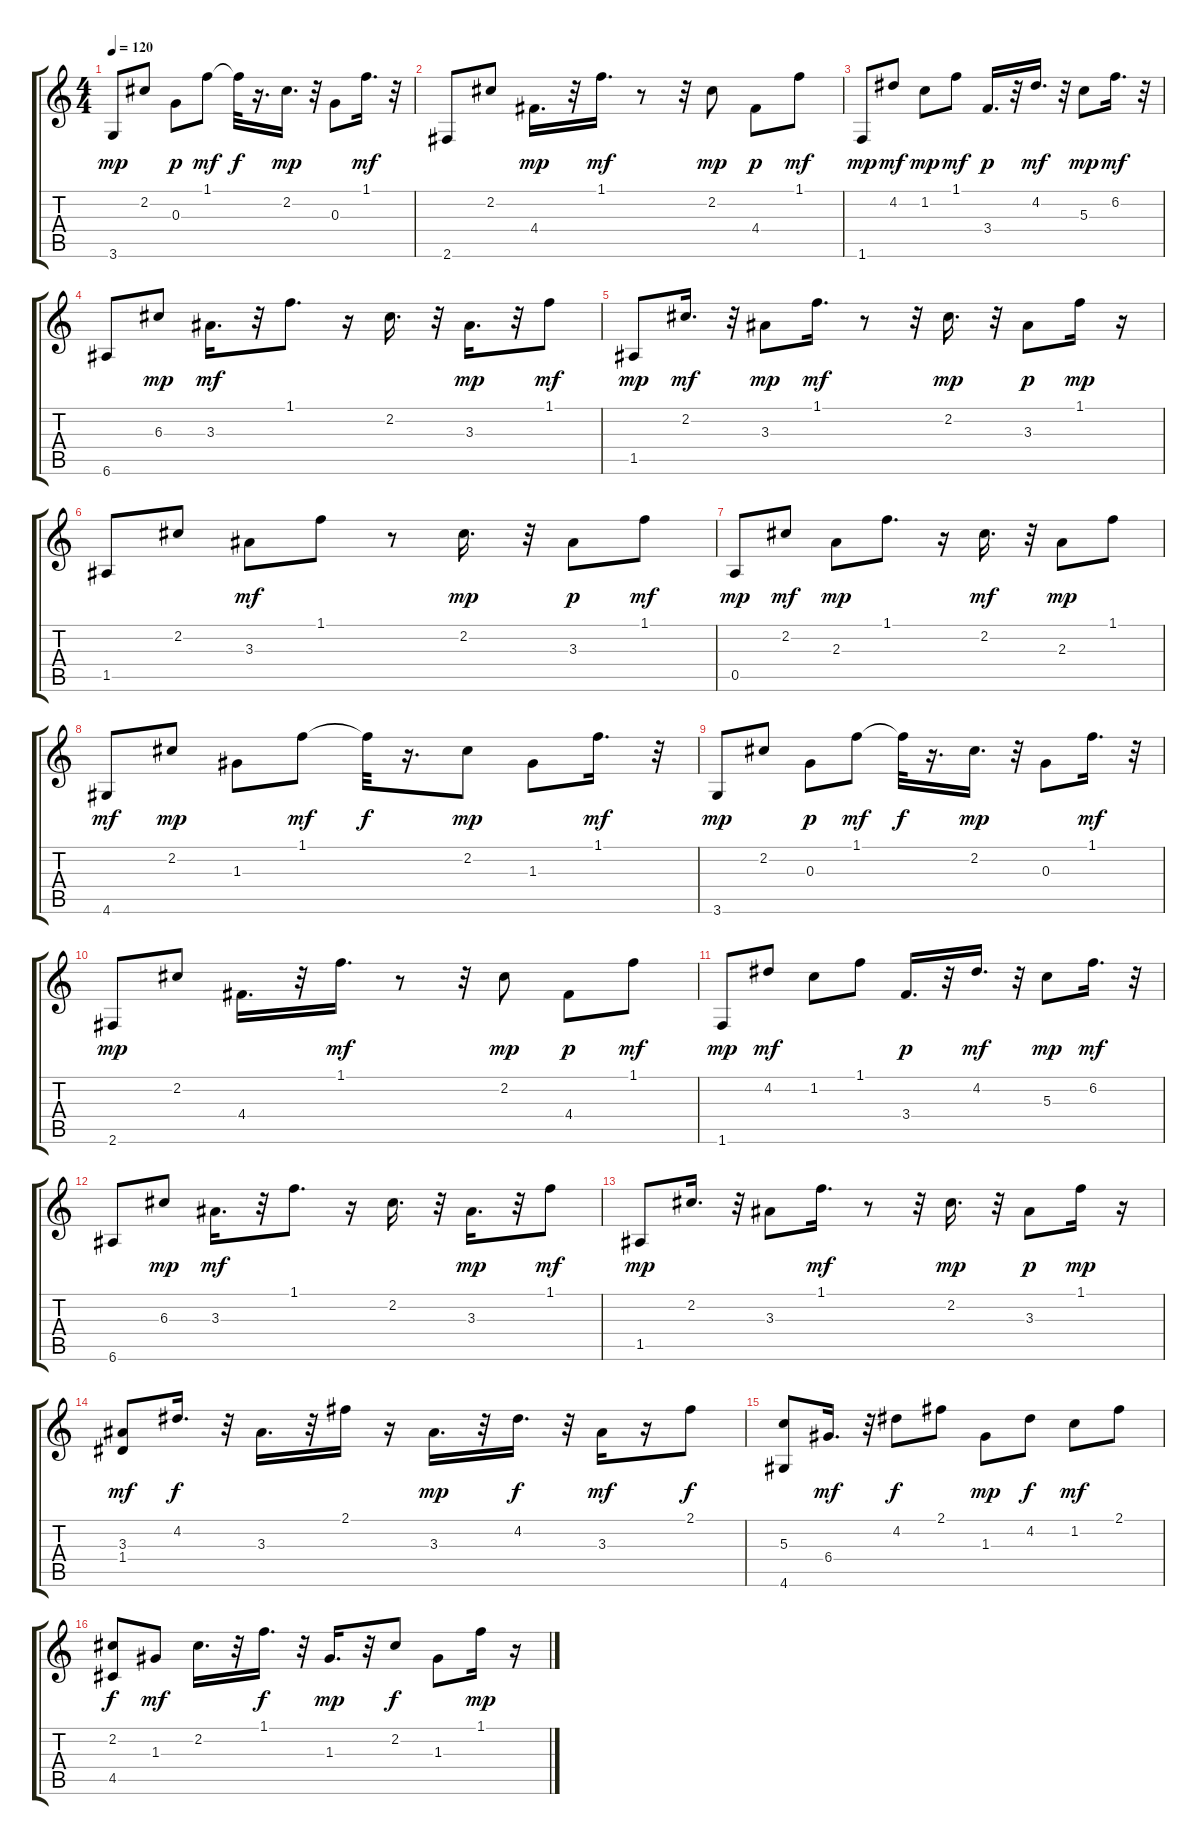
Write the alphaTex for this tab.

\track "" {instrument acousticguitarsteel}
\staff {score tabs}
\tuning (E4 B3 G3 D3 A2 E2) {hide}
\ts (4 4)
\tempo 120
\clef g2
\ks c
3.6.8{dy mp} 2.2.8 0.3.8{dy p} 1.1.8{dy mf} 1.1{t}.32{dy f} r.16{d} 2.2.16{d dy mp} r.32 0.3.8 1.1.16{d dy mf} r.32 |
2.6.8 2.2.8 4.4.16{d dy mp} r.32 1.1.16{d dy mf} r.8 r.32 2.2.8{dy mp} 4.4.8{dy p} 1.1.8{dy mf} |
1.6.8{dy mp} 4.2.8{dy mf} 1.2.8{dy mp} 1.1.8{dy mf} 3.4.16{d dy p} r.32 4.2.16{d dy mf} r.32 5.3.8{dy mp} 6.2.16{d dy mf} r.32 |
6.6.8 6.3.8{dy mp} 3.3.16{d dy mf} r.32 1.1.8{d} r.16 2.2.16{d} r.32 3.3.16{d dy mp} r.32 1.1.8{dy mf} |
1.5.8{dy mp} 2.2.16{d dy mf} r.32 3.3.8{dy mp} 1.1.16{d dy mf} r.8 r.32 2.2.16{d dy mp} r.32 3.3.8{dy p} 1.1.16{dy mp} r.16 |
1.5.8 2.2.8 3.3.8{dy mf} 1.1.8 r.8 2.2.16{d dy mp} r.32 3.3.8{dy p} 1.1.8{dy mf} |
0.5.8{dy mp} 2.2.8{dy mf} 2.3.8{dy mp} 1.1.8{d} r.16 2.2.16{d dy mf} r.32 2.3.8{dy mp} 1.1.8 |
4.6.8{dy mf} 2.2.8{dy mp} 1.3.8 1.1.8{dy mf} 1.1{t}.32{dy f} r.16{d} 2.2.8{dy mp} 1.3.8 1.1.16{d dy mf} r.32 |
3.6.8{dy mp} 2.2.8 0.3.8{dy p} 1.1.8{dy mf} 1.1{t}.32{dy f} r.16{d} 2.2.16{d dy mp} r.32 0.3.8 1.1.16{d dy mf} r.32 |
2.6.8{dy mp} 2.2.8 4.4.16{d} r.32 1.1.16{d dy mf} r.8 r.32 2.2.8{dy mp} 4.4.8{dy p} 1.1.8{dy mf} |
1.6.8{dy mp} 4.2.8{dy mf} 1.2.8 1.1.8 3.4.16{d dy p} r.32 4.2.16{d dy mf} r.32 5.3.8{dy mp} 6.2.16{d dy mf} r.32 |
6.6.8 6.3.8{dy mp} 3.3.16{d dy mf} r.32 1.1.8{d} r.16 2.2.16{d} r.32 3.3.16{d dy mp} r.32 1.1.8{dy mf} |
1.5.8{dy mp} 2.2.16{d} r.32 3.3.8 1.1.16{d dy mf} r.8 r.32 2.2.16{d dy mp} r.32 3.3.8{dy p} 1.1.16{dy mp} r.16 |
(3.3 1.4).8{dy mf} 4.2.16{d dy f} r.32 3.3.16{d} r.32 2.1.16 r.16 3.3.16{d dy mp} r.32 4.2.16{d dy f} r.32 3.3.16{dy mf} r.16 2.1.8{dy f} |
(5.3 4.6).8 6.4.16{d dy mf} r.32 4.2.8{dy f} 2.1.8 1.3.8{dy mp} 4.2.8{dy f} 1.2.8{dy mf} 2.1.8 |
(2.2 4.5).8{dy f} 1.3.8{dy mf} 2.2.16{d} r.32 1.1.16{d dy f} r.32 1.3.16{d dy mp} r.32 2.2.8{dy f} 1.3.8 1.1.16{dy mp} r.16
